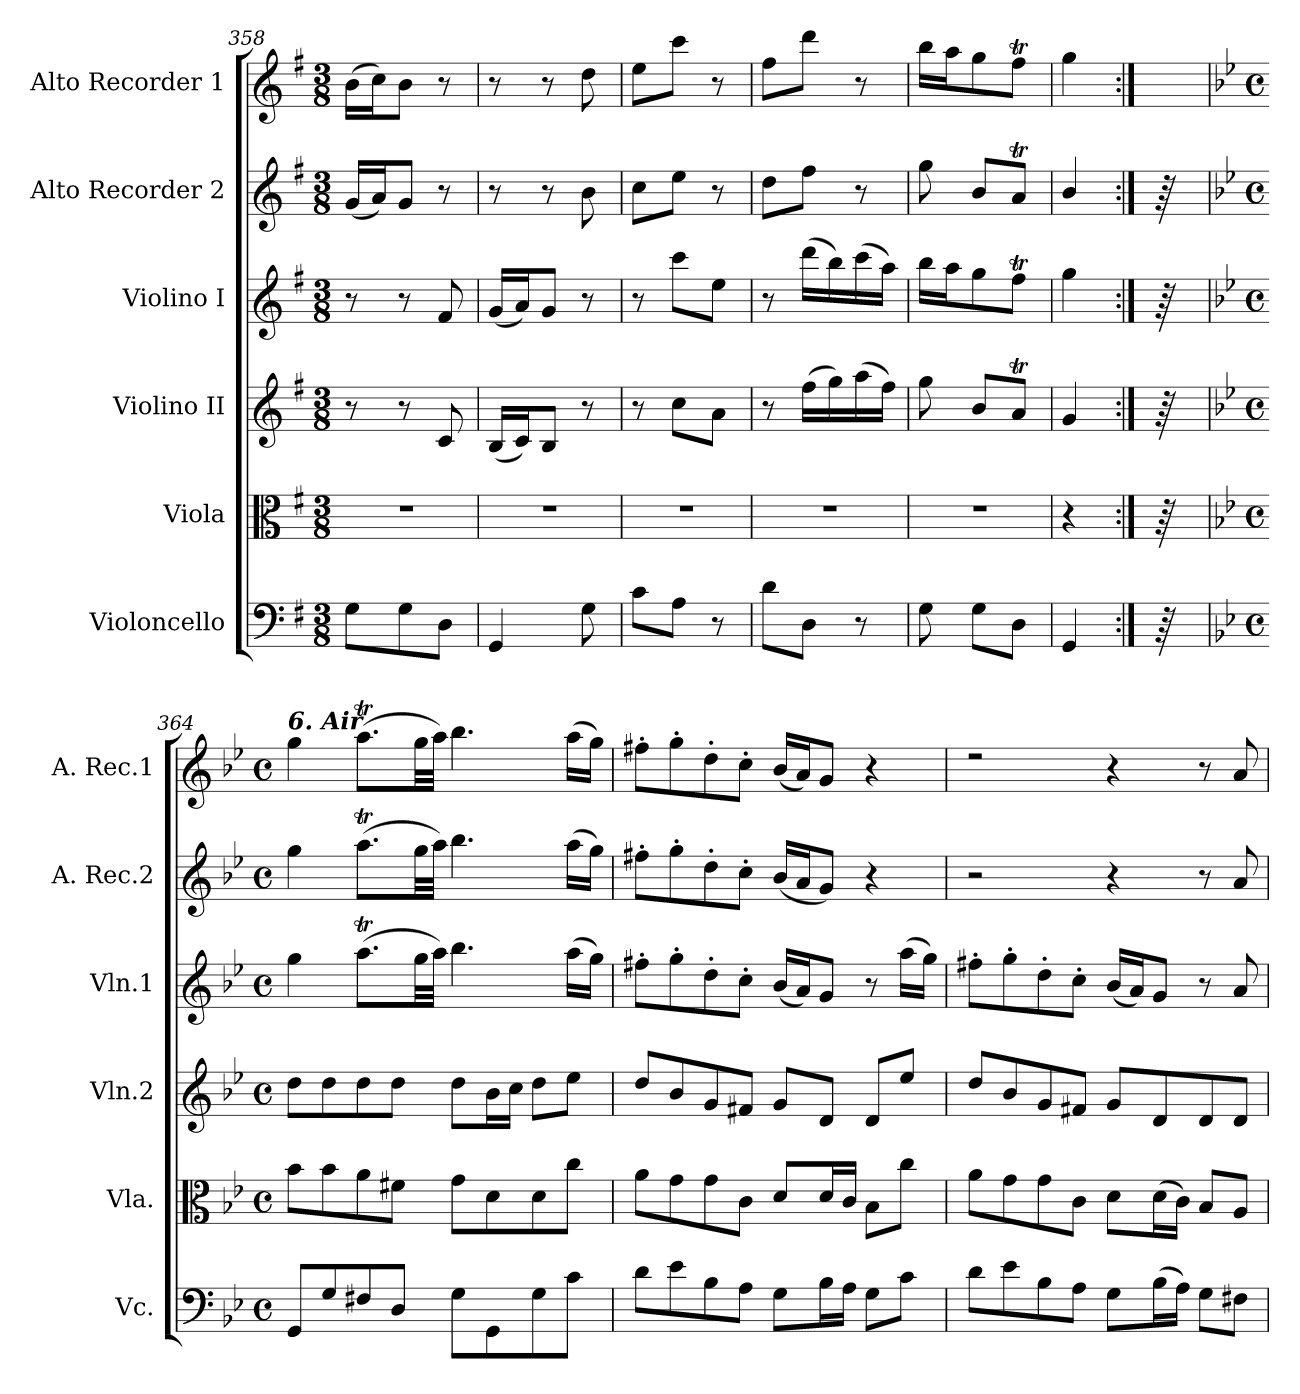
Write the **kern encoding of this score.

**kern	**kern	**kern	**kern	**kern	**kern
*part6	*part5	*part4	*part3	*part2	*part1
*staff6	*staff5	*staff4	*staff3	*staff2	*staff1
*I"Violoncello	*I"Viola	*I"Violino II	*I"Violino I	*I"Alto Recorder 2	*I"Alto Recorder 1
*I'Vc.	*I'Vla.	*I'Vln.2	*I'Vln.1	*I'A. Rec.2	*I'A. Rec.1
*clefF4	*clefC3	*clefG2	*clefG2	*clefG2	*clefG2
*k[f#]	*k[f#]	*k[f#]	*k[f#]	*k[f#]	*k[f#]
*M3/8	*M3/8	*M3/8	*M3/8	*M3/8	*M3/8
=358	=358	=358	=358	=358	=358
8G\L	4.r	8r	8r	(16g/LL	(16b\LL
.	.	.	.	16a/J)	16cc\J)
8G\	.	8r	8r	8g/J	8b\J
8D\J	.	8c/	8f#/	8r	8r
=359	=359	=359	=359	=359	=359
4GG/	4.r	(16B/LL	(16g/LL	8r	8r
.	.	16c/J)	16a/J)	.	.
.	.	8B/J	8g/J	8r	8r
8G\	.	8r	8r	8b\	8dd\
=360	=360	=360	=360	=360	=360
8c\L	4.r	8r	8r	8cc\L	8ee\L
8A\J	.	8cc\L	8ccc\L	8ee\J	8ccc\J
8r	.	8a\J	8ee\J	8r	8r
=361	=361	=361	=361	=361	=361
8d\L	4.r	8r	8r	8dd\L	8ff#\L
8D\J	.	(>16ff#\LL	(>16ddd\LL	8ff#\J	8ddd\J
.	.	16gg\)	16bb\)	.	.
8r	.	(>16aa\	(>16ccc\	8r	8r
.	.	16ff#\JJ)	16aa\JJ)	.	.
=362	=362	=362	=362	=362	=362
8G\	4.r	8gg\	16bb\LL	8gg\	16bb\LL
.	.	.	16aa\J	.	16aa\J
8G\L	.	8b/L	8gg\	8b/L	8gg\
8D\J	.	8aT/J	8ff#t\J	8aT/J	8ff#t\J
=363	=363	=363	=363	=363	=363
4GG/	4r	4g/	4gg\	4b/	4gg\
=363X14:|!	=363X14:|!	=363X14:|!	=363X14:|!	=363X14:|!	=363X14:|!
64r	64r	64r	64r	64r	64ryy
!!LO:PB:g=z
=364	=364	=364	=364	=364	=364
*k[b-e-]	*k[b-e-]	*k[b-e-]	*k[b-e-]	*k[b-e-]	*k[b-e-]
*M4/4	*M4/4	*M4/4	*M4/4	*M4/4	*M4/4
*met(c)	*met(c)	*met(c)	*met(c)	*met(c)	*met(c)
*	*	*	*	*	*MM100
!	!	!	!	!	!LO:TX:a:Bi:t=6. Air
8GG/L	8b-\L	8dd\L	4gg\	4gg\	4gg\
8G/	8b-\	8dd\	.	.	.
8F#X/	8a\	8dd\	(8.aat\L	(8.aat\L	(8.aat\L
8D/J	8f#X\J	8dd\J	.	.	.
.	.	.	32gg\LL	32gg\LL	32gg\LL
.	.	.	32aa\JJJ)	32aa\JJJ)	32aa\JJJ)
8G\L	8g\L	8dd\L	4.bb-\	4.bb-\	4.bb-\
8GG\	8d\	16b-\L	.	.	.
.	.	16cc\JJ	.	.	.
8G\	8d\	8dd\L	.	.	.
8c\J	8cc\J	8ee-\J	(16aa\LL	(16aa\LL	(16aa\LL
.	.	.	16gg\JJ)	16gg\JJ)	16gg\JJ)
=365	=365	=365	=365	=365	=365
8d\L	8a\L	8dd/L	8ff#X'\L	8ff#X'\L	8ff#X'\L
8e-\	8g\	8b-/	8gg'\	8gg'\	8gg'\
8B-\	8g\	8g/	8dd'\	8dd'\	8dd'\
8A\J	8c\J	8f#X/J	8cc'\J	8cc'\J	8cc'\J
8G\L	8d/L	8g/L	(16b-/LL	(16b-/LL	(16b-/LL
.	.	.	16a/J)	16a/J	16a/J)
16B-\L	16d/L	8d/J	8g/J	8g/J)	8g/J
16A\JJ	16c/JJ	.	.	.	.
8G\L	8B-\L	8d/L	8r	4r	4r
8c\J	8cc\J	8ee-/J	(16aa\LL	.	.
.	.	.	16gg\JJ)	.	.
=366	=366	=366	=366	=366	=366
8d\L	8a\L	8dd/L	8ff#X'\L	2r	2rdd
8e-\	8g\	8b-/	8gg'\	.	.
8B-\	8g\	8g/	8dd'\	.	.
8A\J	8c\J	8f#X/J	8cc'\J	.	.
8G\L	8d\L	8g/L	(16b-/LL	4r	4r
.	.	.	16a/J)	.	.
(16B-\L	(16d\L	8d/	8g/J	.	.
16A\JJ)	16c\JJ)	.	.	.	.
8G\L	8B-/L	8d/	8r	8r	8r
8F#X\J	8A/J	8d/J	8a/	8a/	8a/
=	=	=	=	=	=
*-	*-	*-	*-	*-	*-
